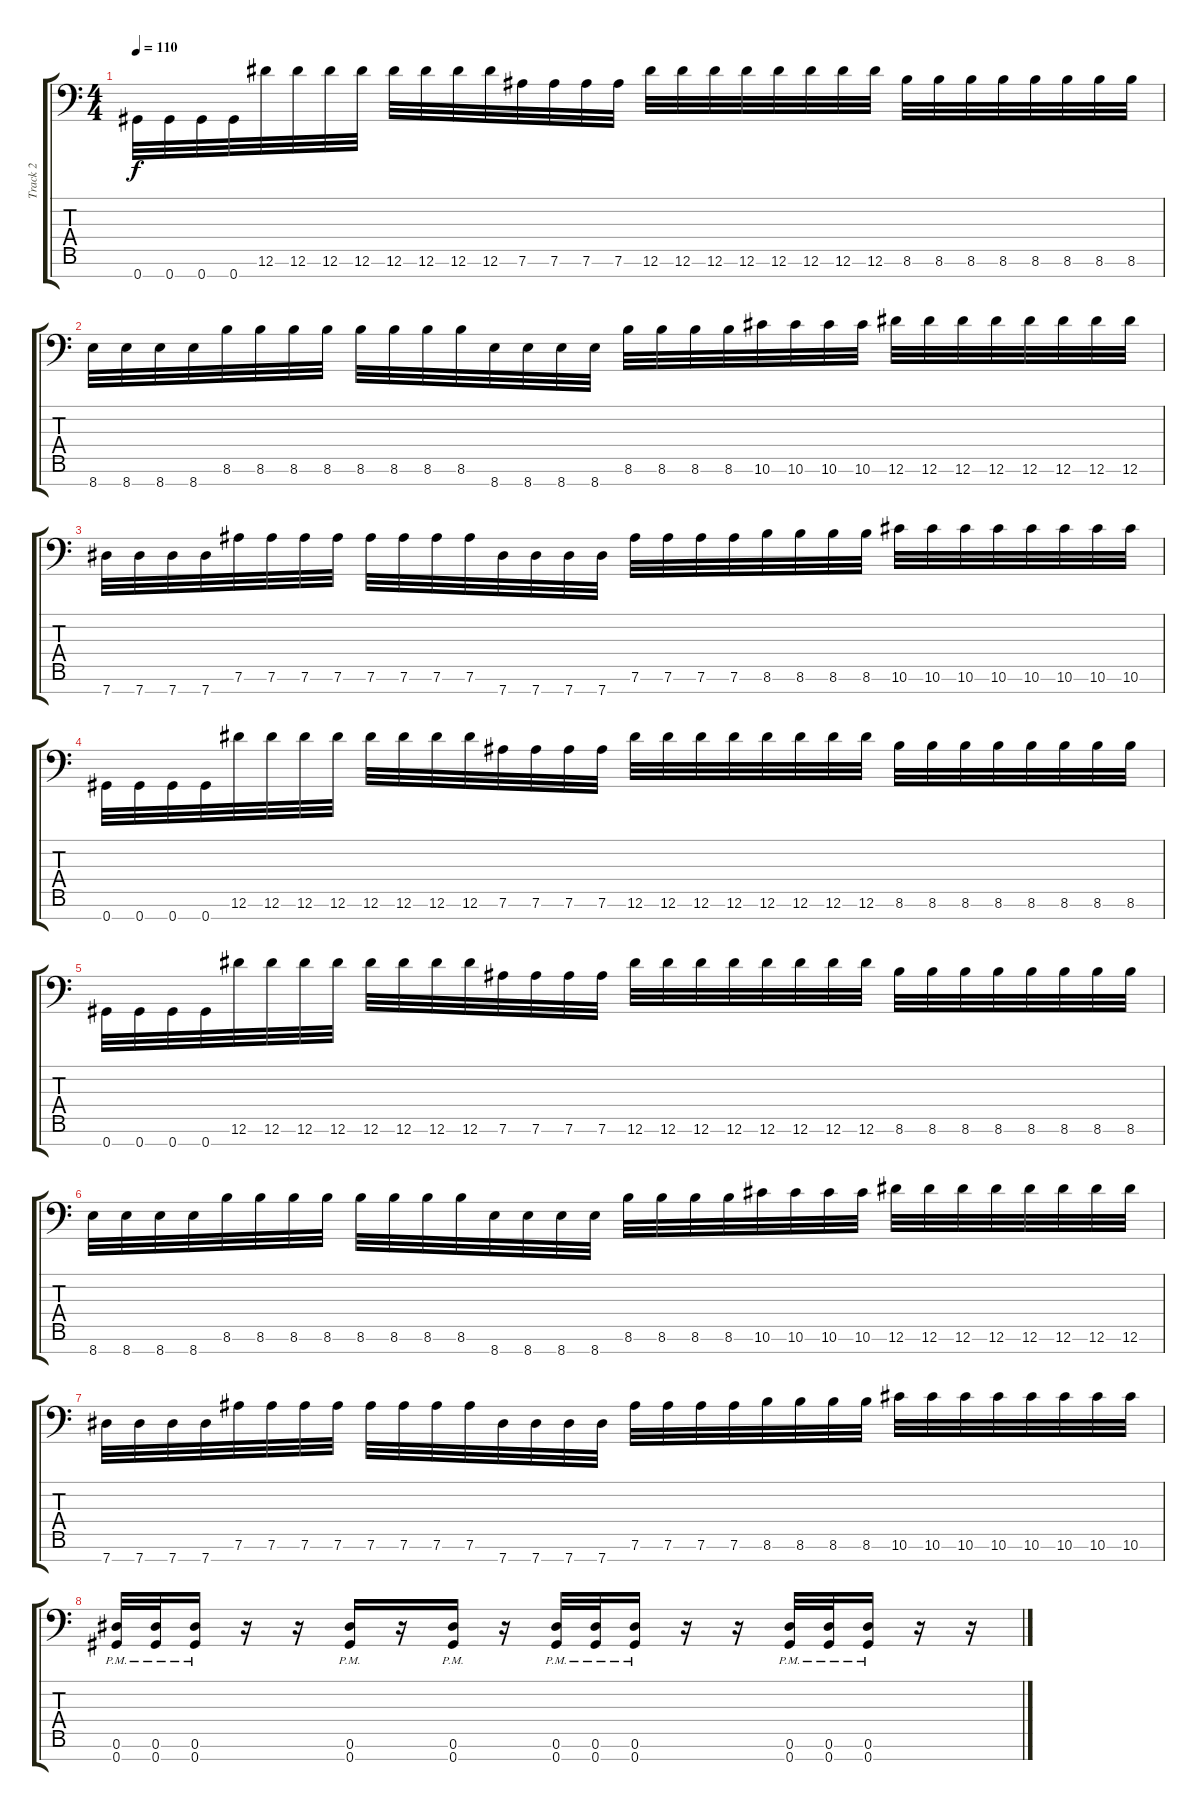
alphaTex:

\track ("Track 2" "Track 2") {instrument distortionguitar}
\staff {score tabs}
\tuning (Eb4 Bb3 Gb3 Db3 Ab2 Eb2 Ab1) {hide}
\ts (4 4)
\tempo 110
\clef f4
\ks c
0.7.32{dy f} 0.7.32 0.7.32 0.7.32 12.6.32 12.6.32 12.6.32 12.6.32 12.6.32 12.6.32 12.6.32 12.6.32 7.6.32 7.6.32 7.6.32 7.6.32 12.6.32 12.6.32 12.6.32 12.6.32 12.6.32 12.6.32 12.6.32 12.6.32 8.6.32 8.6.32 8.6.32 8.6.32 8.6.32 8.6.32 8.6.32 8.6.32 |
8.7.32 8.7.32 8.7.32 8.7.32 8.6.32 8.6.32 8.6.32 8.6.32 8.6.32 8.6.32 8.6.32 8.6.32 8.7.32 8.7.32 8.7.32 8.7.32 8.6.32 8.6.32 8.6.32 8.6.32 10.6.32 10.6.32 10.6.32 10.6.32 12.6.32 12.6.32 12.6.32 12.6.32 12.6.32 12.6.32 12.6.32 12.6.32 |
7.7.32 7.7.32 7.7.32 7.7.32 7.6.32 7.6.32 7.6.32 7.6.32 7.6.32 7.6.32 7.6.32 7.6.32 7.7.32 7.7.32 7.7.32 7.7.32 7.6.32 7.6.32 7.6.32 7.6.32 8.6.32 8.6.32 8.6.32 8.6.32 10.6.32 10.6.32 10.6.32 10.6.32 10.6.32 10.6.32 10.6.32 10.6.32 |
0.7.32 0.7.32 0.7.32 0.7.32 12.6.32 12.6.32 12.6.32 12.6.32 12.6.32 12.6.32 12.6.32 12.6.32 7.6.32 7.6.32 7.6.32 7.6.32 12.6.32 12.6.32 12.6.32 12.6.32 12.6.32 12.6.32 12.6.32 12.6.32 8.6.32 8.6.32 8.6.32 8.6.32 8.6.32 8.6.32 8.6.32 8.6.32 |
0.7.32 0.7.32 0.7.32 0.7.32 12.6.32 12.6.32 12.6.32 12.6.32 12.6.32 12.6.32 12.6.32 12.6.32 7.6.32 7.6.32 7.6.32 7.6.32 12.6.32 12.6.32 12.6.32 12.6.32 12.6.32 12.6.32 12.6.32 12.6.32 8.6.32 8.6.32 8.6.32 8.6.32 8.6.32 8.6.32 8.6.32 8.6.32 |
8.7.32 8.7.32 8.7.32 8.7.32 8.6.32 8.6.32 8.6.32 8.6.32 8.6.32 8.6.32 8.6.32 8.6.32 8.7.32 8.7.32 8.7.32 8.7.32 8.6.32 8.6.32 8.6.32 8.6.32 10.6.32 10.6.32 10.6.32 10.6.32 12.6.32 12.6.32 12.6.32 12.6.32 12.6.32 12.6.32 12.6.32 12.6.32 |
7.7.32 7.7.32 7.7.32 7.7.32 7.6.32 7.6.32 7.6.32 7.6.32 7.6.32 7.6.32 7.6.32 7.6.32 7.7.32 7.7.32 7.7.32 7.7.32 7.6.32 7.6.32 7.6.32 7.6.32 8.6.32 8.6.32 8.6.32 8.6.32 10.6.32 10.6.32 10.6.32 10.6.32 10.6.32 10.6.32 10.6.32 10.6.32 |
(0.6{pm} 0.7{pm}).32 (0.6{pm} 0.7{pm}).32 (0.6{pm} 0.7{pm}).16 r.16 r.16 (0.6{pm} 0.7{pm}).16 r.16 (0.6{pm} 0.7{pm}).16 r.16 (0.6{pm} 0.7{pm}).32 (0.6{pm} 0.7{pm}).32 (0.6{pm} 0.7{pm}).16 r.16 r.16 (0.6{pm} 0.7{pm}).32 (0.6{pm} 0.7{pm}).32 (0.6{pm} 0.7{pm}).16 r.16 r.16
